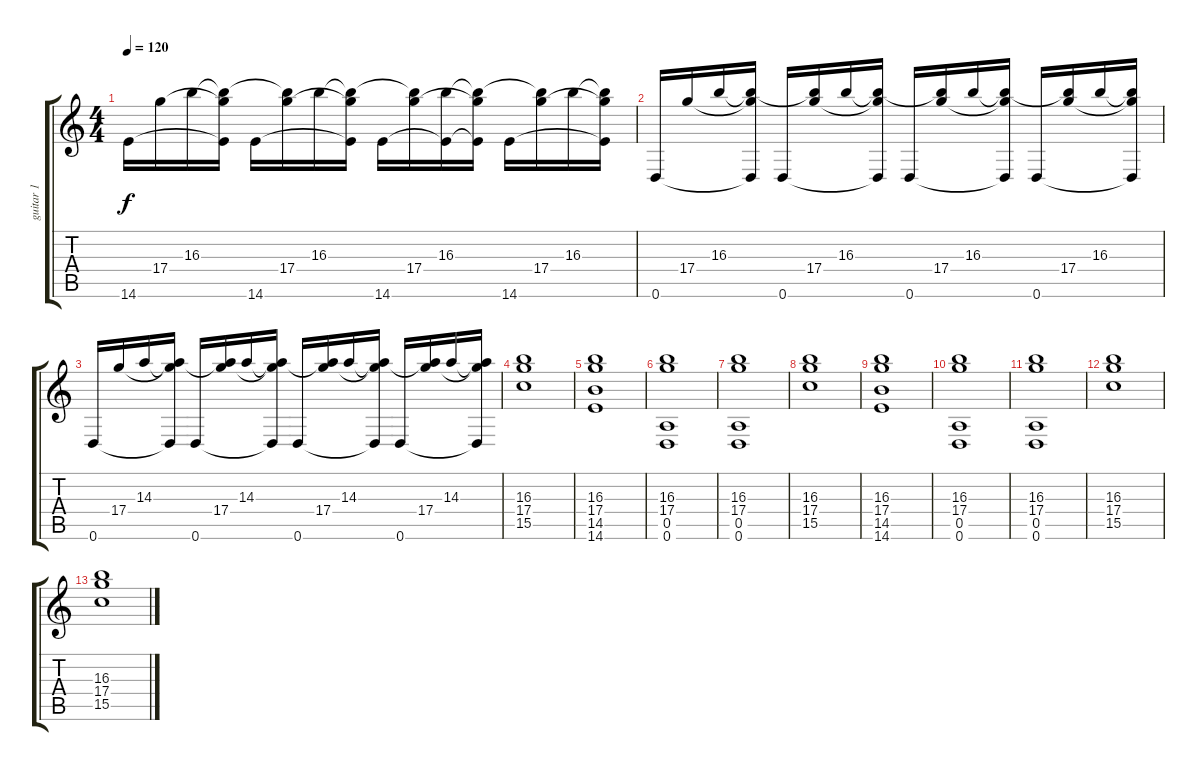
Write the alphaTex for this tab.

\track ("guitar 1" "guitar 1") {instrument acousticguitarsteel}
\staff {score tabs}
\tuning (E4 B3 G3 D3 A2 D2) {hide}
\ts (4 4)
\tempo 120
\clef g2
\ks c
14.6.16{dy f} 17.4.16 16.3.16 (16.3{t} 17.4{t} 14.6{t}).16 14.6.16 (16.3{t} 17.4).16 16.3.16 (16.3{t} 17.4{t} 14.6{t}).16 14.6.16 (16.3{t} 17.4).16 (16.3 14.6{t}).16 (16.3{t} 17.4{t} 14.6{t}).16 14.6.16 (16.3{t} 17.4).16 16.3.16 (16.3{t} 17.4{t} 14.6{t}).16 |
0.6.16 17.4.16 16.3.16 (16.3{t} 17.4{t} 0.6{t}).16 0.6.16 (16.3{t} 17.4).16 16.3.16 (16.3{t} 17.4{t} 0.6{t}).16 0.6.16 (16.3{t} 17.4).16 16.3.16 (16.3{t} 17.4{t} 0.6{t}).16 0.6.16 (16.3{t} 17.4).16 16.3.16 (16.3{t} 17.4{t} 0.6{t}).16 |
0.6.16 17.4.16 14.3.16 (14.3{t} 17.4{t} 0.6{t}).16 0.6.16 (14.3{t} 17.4).16 14.3.16 (14.3{t} 17.4{t} 0.6{t}).16 0.6.16 (14.3{t} 17.4).16 14.3.16 (14.3{t} 17.4{t} 0.6{t}).16 0.6.16 (14.3{t} 17.4).16 14.3.16 (14.3{t} 17.4{t} 0.6{t}).16 |
(16.3 17.4 15.5).1 |
(16.3 17.4 14.5 14.6).1 |
(16.3 17.4 0.5 0.6).1 |
(16.3 17.4 0.5 0.6).1 |
(16.3 17.4 15.5).1 |
(16.3 17.4 14.5 14.6).1 |
(16.3 17.4 0.5 0.6).1 |
(16.3 17.4 0.5 0.6).1 |
(16.3 17.4 15.5).1 |
(16.3 17.4 15.5).1
